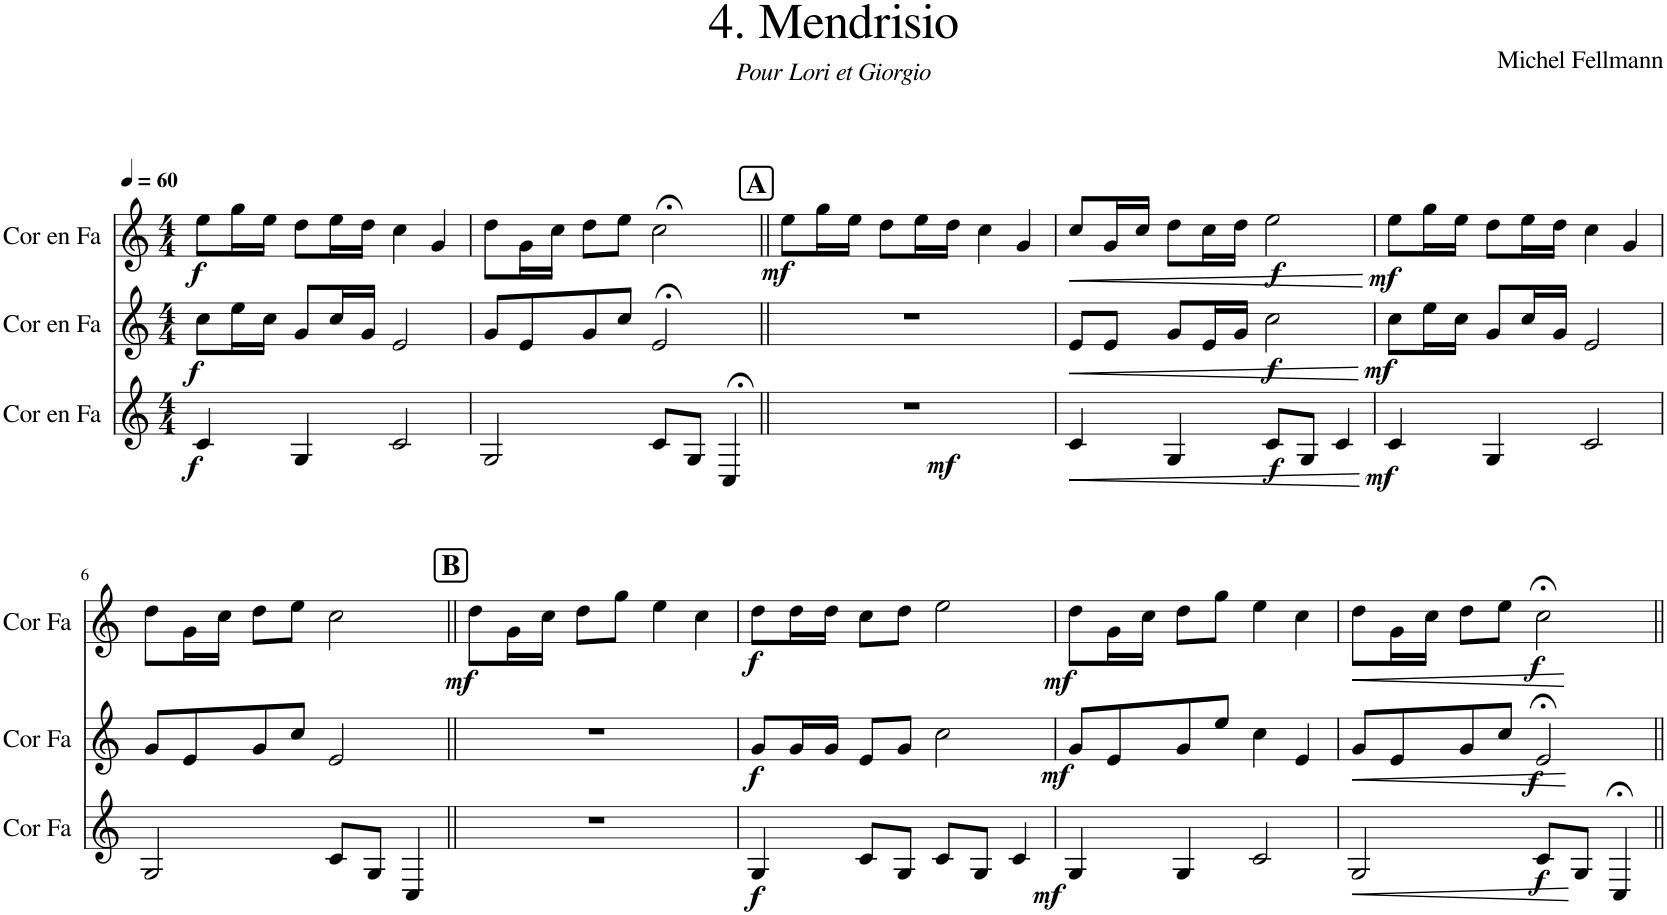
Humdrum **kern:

**kern	**dynam	**kern	**dynam	**kern	**dynam
*part3	*part3	*part2	*part2	*part1	*part1
*staff3	*staff3	*staff2	*staff2	*staff1	*staff1
*I"Cor en Fa	*	*I"Cor en Fa	*	*I"Cor en Fa	*
*I'Cor Fa	*	*I'Cor Fa	*	*I'Cor Fa	*
*clefG2	*	*clefG2	*	*clefG2	*
*Trd4c7	*	*Trd4c7	*	*Trd4c7	*
*k[]	*	*k[]	*	*k[]	*
*M4/4	*	*M4/4	*	*M4/4	*
*MM60	*	*MM60	*	*MM60	*
=1	=1	=1	=1	=1	=1
!	!LO:DY:b	!	!LO:DY:b	!	!LO:DY:b
4c/	f	8cc\L	f	8ee\L	f
.	.	16ee\L	.	16gg\L	.
.	.	16cc\JJ	.	16ee\JJ	.
4G/	.	8g/L	.	8dd\L	.
.	.	16cc/L	.	16ee\L	.
.	.	16g/JJ	.	16dd\JJ	.
2c/	.	2e/	.	4cc\	.
.	.	.	.	4g/	.
=2	=2	=2	=2	=2	=2
2G/	.	8g/L	.	8dd\L	.
.	.	8e/	.	16g\L	.
.	.	.	.	16cc\JJ	.
.	.	8g/	.	8dd\L	.
.	.	8cc/J	.	8ee\J	.
8c/L	.	2e;</	.	2cc;<\	.
8G/J	.	.	.	.	.
4C;</	.	.	.	.	.
!!LO:REH:place=s1:a:B:cj:fs=14:t=A
=3||	=3||	=3||	=3||	=3||	=3||
!	!LO:DY:b	!	!	!	!LO:DY:b
1r	mf	1r	.	8ee\L	mf
.	.	.	.	16gg\L	.
.	.	.	.	16ee\JJ	.
.	.	.	.	8dd\L	.
.	.	.	.	16ee\L	.
.	.	.	.	16dd\JJ	.
.	.	.	.	4cc\	.
.	.	.	.	4g/	.
=4	=4	=4	=4	=4	=4
!	!LO:HP:b	!	!LO:HP:b	!	!LO:HP:b
4c/	<	8e/L	<	8cc/L	<
.	.	8e/J	.	16g/L	.
.	.	.	.	16cc/JJ	.
4G/	.	8g/L	.	8dd\L	.
.	.	16e/L	.	16cc\L	.
.	.	16g/JJ	.	16dd\JJ	.
!	!LO:DY:b	!	!LO:DY:b	!	!LO:DY:b
8c/L	f	2cc\	f	2ee\	f
8G/J	.	.	.	.	.
4c/	.	.	.	.	.
.	[	.	[	.	[
=5	=5	=5	=5	=5	=5
!	!LO:DY:b	!	!LO:DY:b	!	!LO:DY:b
4c/	mf	8cc\L	mf	8ee\L	mf
.	.	16ee\L	.	16gg\L	.
.	.	16cc\JJ	.	16ee\JJ	.
4G/	.	8g/L	.	8dd\L	.
.	.	16cc/L	.	16ee\L	.
.	.	16g/JJ	.	16dd\JJ	.
2c/	.	2e/	.	4cc\	.
.	.	.	.	4g/	.
!!LO:LB:g=z
=6	=6	=6	=6	=6	=6
2G/	.	8g/L	.	8dd\L	.
.	.	8e/	.	16g\L	.
.	.	.	.	16cc\JJ	.
.	.	8g/	.	8dd\L	.
.	.	8cc/J	.	8ee\J	.
8c/L	.	2e/	.	2cc\	.
8G/J	.	.	.	.	.
4C/	.	.	.	.	.
!!LO:REH:place=s1:a:B:cj:fs=14:t=B
=7||	=7||	=7||	=7||	=7||	=7||
!	!	!	!	!	!LO:DY:b
1r	.	1r	.	8dd\L	mf
.	.	.	.	16g\L	.
.	.	.	.	16cc\JJ	.
.	.	.	.	8dd\L	.
.	.	.	.	8gg\J	.
.	.	.	.	4ee\	.
.	.	.	.	4cc\	.
=8	=8	=8	=8	=8	=8
!	!LO:DY:b	!	!LO:DY:b	!	!LO:DY:b
4G/	f	8g/L	f	8dd\L	f
.	.	16g/L	.	16dd\L	.
.	.	16g/JJ	.	16dd\JJ	.
8c/L	.	8e/L	.	8cc\L	.
8G/J	.	8g/J	.	8dd\J	.
8c/L	.	2cc\	.	2ee\	.
8G/J	.	.	.	.	.
4c/	.	.	.	.	.
=9	=9	=9	=9	=9	=9
!	!LO:DY:b	!	!LO:DY:b	!	!LO:DY:b
4G/	mf	8g/L	mf	8dd\L	mf
.	.	8e/	.	16g\L	.
.	.	.	.	16cc\JJ	.
4G/	.	8g/	.	8dd\L	.
.	.	8ee/J	.	8gg\J	.
2c/	.	4cc\	.	4ee\	.
.	.	4e/	.	4cc\	.
=10	=10	=10	=10	=10	=10
!	!LO:HP:b	!	!LO:HP:b	!	!LO:HP:b
2G/	<	8g/L	<	8dd\L	<
.	.	8e/	.	16g\L	.
.	.	.	.	16cc\JJ	.
.	.	8g/	.	8dd\L	.
.	.	8cc/J	.	8ee\J	.
!	!LO:DY:b	!	!LO:DY:b	!	!LO:DY:b
8c/L	f	2e;</	f	2cc;<\	f
8G/J	.	.	.	.	.
4C;</	.	.	.	.	.
.	[	.	[	.	[
=||	=||	=||	=||	=||	=||
*-	*-	*-	*-	*-	*-
